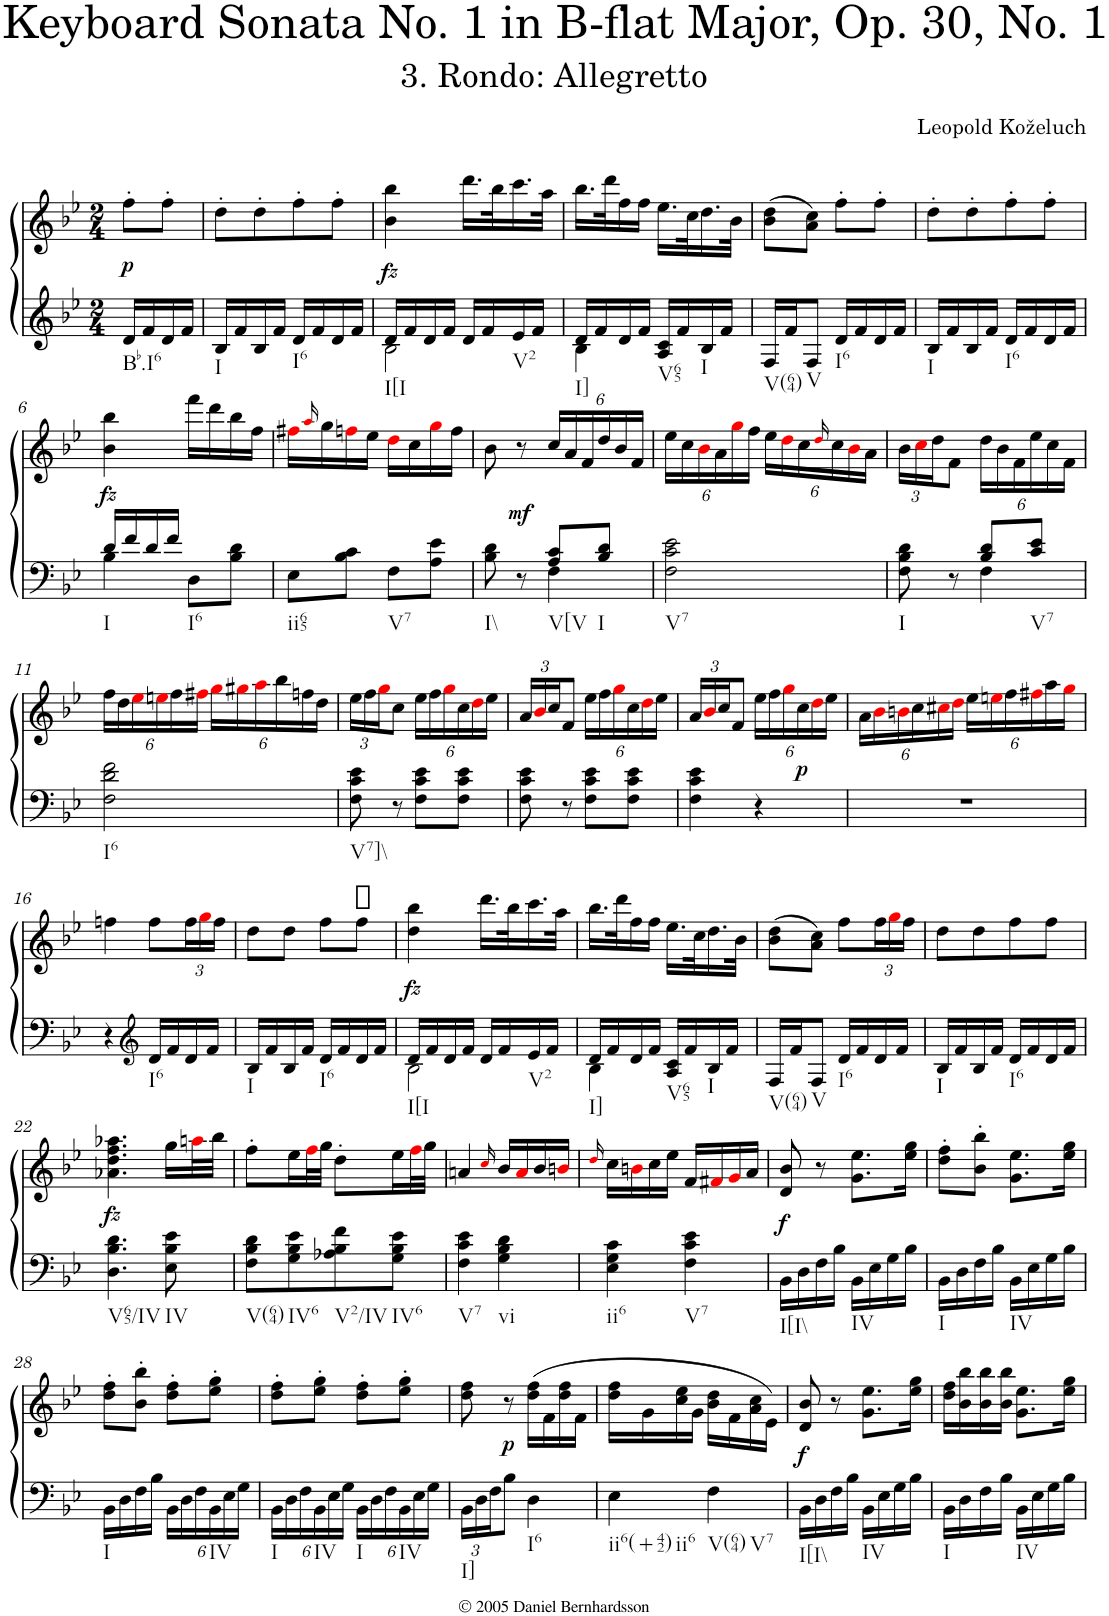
**kern	**kern	**dynam
*part1	*part1	*part1
*staff2	*staff1	*staff1/2
*I"Piano	*	*
*I'Pno.	*	*
*clefG2	*clefG2	*
*k[b-e-]	*k[b-e-]	*
*B-:	*B-:	*
*M2/4	*M2/4	*
=	=	=
!LO:TX:b:t=Bb.I6	!	!
!	!	!LO:DY:b
16d/LL	8ff'\L	p
16f/	.	.
16d/	8ff'\J	.
16f/JJ	.	.
=1	=1	=1
!LO:TX:b:t=I	!	!
16B-/LL	8dd'\L	.
16f/	.	.
16B-/	8dd'\	.
16f/JJ	.	.
!LO:TX:b:t=I6	!	!
16d/LL	8ff'\	.
16f/	.	.
16d/	8ff'\J	.
16f/JJ	.	.
=2	=2	=2
*^	*	*
!LO:TX:b:t=I[I	!	!	!
!	!	!	!LO:DY:b
16d/LL	2B-\	4b-\ 4bb-\	fz
16f/	.	.	.
16d/	.	.	.
16f/JJ	.	.	.
16d/LL	.	16.ddd\LL	.
16f/	.	.	.
.	.	32bb-\K	.
!LO:TX:b:t=V2	!	!	!
16e-/	.	16.ccc\	.
16f/JJ	.	.	.
.	.	32aa\JJk	.
=3	=3	=3	=3
!LO:TX:b:t=I]	!	!	!
16d/LL	4B-\	16.bb-\LL	.
16f/	.	.	.
.	.	32ddd\K	.
16d/	.	16ff\	.
16f/JJ	.	16ff\JJ	.
!LO:TX:b:t=V65	!	!	!
16A/ 16c/LL	8ryy	16.ee-\LL	.
16f/	.	.	.
.	.	32cc\K	.
!LO:TX:b:t=I	!	!	!
16B-/	8ryy	16.dd\	.
16f/JJ	.	.	.
.	.	32b-\JJk	.
*v	*v	*	*
=4	=4	=4
!LO:TX:b:t=V(64)	!	!
16F/LL	(8b-\ 8dd\L	.
16f/J	.	.
!LO:TX:b:t=V	!	!
8F/J	8a\ 8cc\J)	.
!LO:TX:b:t=I6	!	!
16d/LL	8ff'\L	.
16f/	.	.
16d/	8ff'\J	.
16f/JJ	.	.
=5	=5	=5
!LO:TX:b:t=I	!	!
16B-/LL	8dd'\L	.
16f/	.	.
16B-/	8dd'\	.
16f/JJ	.	.
!LO:TX:b:t=I6	!	!
16d/LL	8ff'\	.
16f/	.	.
16d/	8ff'\J	.
16f/JJ	.	.
!!LO:LB:g=z
=6	=6	=6
*^	*	*
!LO:TX:b:t=I	!	!	!
!	!	!	!LO:DY:b
16d/LL	4B-\	4b-\ 4bb-\	fz
16f/	.	.	.
16d/	.	.	.
16f/JJ	.	.	.
!LO:TX:b:t=I6	!	!	!
8D\L	4ryy	16fff\LL	.
.	.	16ddd\	.
8B-\ 8d\J	.	16bb-\	.
.	.	16ff\JJ	.
*v	*v	*	*
=7	=7	=7
!LO:TX:b:t=ii65	!	!
8E-\L	16ff#Xi\LL	.
.	16qaai/	.
.	16gg\	.
8B-\ 8c\J	16ffni\	.
.	16ee-\JJ	.
!LO:TX:b:t=V7	!	!
8F\L	16ddi\LL	.
.	16cc\	.
8A\ 8e-\J	16ggi\	.
.	16ff\JJ	.
=8	=8	=8
*^	*	*
!LO:TX:b:t=I\\	!	!	!
8B-\ 8d\	4ryy	8b-\	.
!	!	!	!LO:DY:b
8r	.	8r	mf
*	*	*Xbrackettup	*
!LO:TX:b:t=V[V	!	!	!
8A/ 8c/L	4F\	24cc/LL	.
.	.	24a/	.
.	.	24f/	.
!LO:TX:b:t=I	!	!	!
8B-/ 8d/J	.	24dd/	.
.	.	24b-/	.
.	.	24f/JJ	.
*v	*v	*	*
=9	=9	=9
!LO:TX:b:t=V7	!	!
2F\ 2c\ 2e-\	24ee-\LL	.
.	24cc\	.
.	24b-i\	.
.	24a\	.
.	24ggi\	.
.	24ff\JJ	.
.	24ee-\LL	.
.	24ddi\	.
.	24cc\	.
.	16qddi/	.
.	24cc\	.
.	24b-i\	.
.	24a\JJ	.
=10	=10	=10
*^	*	*
!LO:TX:b:t=I	!	!	!
8F\ 8B-\ 8d\	4ryy	24b-\LL	.
.	.	24cci\	.
.	.	24dd\J	.
8r	.	8f\J	.
8B-/ 8d/L	4F\	24dd\LL	.
.	.	24b-\	.
.	.	24f\	.
!LO:TX:b:t=V7	!	!	!
8c/ 8e-/J	.	24ee-\	.
.	.	24cc\	.
.	.	24f\JJ	.
*v	*v	*	*
!!LO:LB:g=z
=11	=11	=11
!LO:TX:b:t=I6	!	!
2F\ 2d\ 2f\	24ff\LL	.
.	24dd\	.
.	24ee-i\	.
.	24eeni\	.
.	24ff\	.
.	24ff#Xi\JJ	.
.	24ggi\LL	.
.	24gg#Xi\	.
.	24aai\	.
.	24bb-\	.
.	24ffn\	.
.	24dd\JJ	.
=12	=12	=12
!LO:TX:b:t=V7]\\	!	!
8F\ 8c\ 8e-\	24ee-\LL	.
.	24ff\	.
.	24ggi\J	.
8r	8cc\J	.
8F\ 8c\ 8e-\L	24ee-\LL	.
.	24ff\	.
.	24ggi\	.
8F\ 8c\ 8e-\J	24cc\	.
.	24ddi\	.
.	24ee-\JJ	.
=13	=13	=13
8F\ 8c\ 8e-\	24a/LL	.
.	24b-i/	.
.	24cc/J	.
8r	8f/J	.
8F\ 8c\ 8e-\L	24ee-\LL	.
.	24ff\	.
.	24ggi\	.
8F\ 8c\ 8e-\J	24cc\	.
.	24ddi\	.
.	24ee-\JJ	.
=14	=14	=14
4F\ 4c\ 4e-\	24a/LL	.
.	24b-i/	.
.	24cc/J	.
.	8f/J	.
4r	24ee-\LL	.
.	24ff\	.
.	24ggi\	.
!	!	!LO:DY:b
.	24cc\	p
.	24ddi\	.
.	24ee-\JJ	.
=15	=15	=15
2r	24a\LL	.
.	24b-i\	.
.	24bni\	.
.	24cc\	.
.	24cc#Xi\	.
.	24ddi\JJ	.
.	24ee-\LL	.
.	24eeni\	.
.	24ff\	.
.	24ff#Xi\	.
.	24aa\	.
.	24ggi\JJ	.
!!LO:LB:g=z
=16	=16	=16
4r	4ffn\	.
*clefG2	*	*
!LO:TX:b:t=I6	!	!
16d/LL	8ff\L	.
16f/	.	.
16d/	24ff\L	.
.	24ggi\	.
16f/JJ	.	.
.	24ff\JJ	.
=17	=17	=17
!LO:TX:b:t=I	!	!
16B-/LL	8dd\L	.
16f/	.	.
16B-/	8dd\J	.
16f/JJ	.	.
!LO:TX:b:t=I6	!	!
16d/LL	8ff\L	.
16f/	.	.
16d/	8ff\J	.
16f/JJ	.	.
=18	=18	=18
*^	*	*
!LO:TX:b:t=I[I	!	!	!
!	!	!	!LO:DY:b
16d/LL	2B-\	4dd\ 4bb-\	fz
16f/	.	.	.
16d/	.	.	.
16f/JJ	.	.	.
16d/LL	.	16.ddd\LL	.
16f/	.	.	.
.	.	32bb-\K	.
!LO:TX:b:t=V2	!	!	!
16e-/	.	16.ccc\	.
16f/JJ	.	.	.
.	.	32aa\JJk	.
=19	=19	=19	=19
!LO:TX:b:t=I]	!	!	!
16d/LL	4B-\	16.bb-\LL	.
16f/	.	.	.
.	.	32ddd\K	.
16d/	.	16ff\	.
16f/JJ	.	16ff\JJ	.
!LO:TX:b:t=V65	!	!	!
16A/ 16c/LL	8ryy	16.ee-\LL	.
16f/	.	.	.
.	.	32cc\K	.
!LO:TX:b:t=I	!	!	!
16B-/	8ryy	16.dd\	.
16f/JJ	.	.	.
.	.	32b-\JJk	.
*v	*v	*	*
=20	=20	=20
!LO:TX:b:t=V(64)	!	!
16F/LL	(8b-\ 8dd\L	.
16f/J	.	.
!LO:TX:b:t=V	!	!
8F/J	8a\ 8cc\J)	.
!LO:TX:b:t=I6	!	!
16d/LL	8ff\L	.
16f/	.	.
16d/	24ff\L	.
.	24ggi\	.
16f/JJ	.	.
.	24ff\JJ	.
=21	=21	=21
!LO:TX:b:t=I	!	!
16B-/LL	8dd\L	.
16f/	.	.
16B-/	8dd\	.
16f/JJ	.	.
!LO:TX:b:t=I6	!	!
16d/LL	8ff\	.
16f/	.	.
16d/	8ff\J	.
16f/JJ	.	.
!!LO:LB:g=z
=22	=22	=22
!LO:TX:b:t=V65/IV	!	!
!	!	!LO:DY:b
4.D\ 4.B-\ 4.d\	4.a-X\ 4.dd\ 4.ff\ 4.aa-X\	fz
!LO:TX:b:t=IV	!	!
8E-\ 8B-\ 8e-\	16gg\LL	.
.	32aani\L	.
.	32bb-\JJJ	.
=23	=23	=23
!LO:TX:b:t=V(64)	!	!
8F\ 8B-\ 8d\L	8ff'\L	.
!LO:TX:b:t=IV6	!	!
8G\ 8B-\ 8e-\	16ee-\L	.
.	32ffi\L	.
.	32gg\JJJ	.
!LO:TX:b:t=V2/IV	!	!
8A-X\ 8B-\ 8f\	8dd'\L	.
!LO:TX:b:t=IV6	!	!
8G\ 8B-\ 8e-\J	16ee-\L	.
.	32ffi\L	.
.	32gg\JJJ	.
=24	=24	=24
!LO:TX:b:t=V7	!	!
4F\ 4c\ 4e-\	4an/	.
.	16qcci/	.
!LO:TX:b:t=vi	!	!
4G\ 4B-\ 4d\	16b-/LL	.
.	16ai/	.
.	16b-/	.
.	16bni/JJ	.
=25	=25	=25
.	16qddi/	.
!LO:TX:b:t=ii6	!	!
4E-\ 4G\ 4c\	16cc\LL	.
.	16bni\	.
.	16cc\	.
.	16ee-\JJ	.
!LO:TX:b:t=V7	!	!
4F\ 4c\ 4e-\	16f/LL	.
.	16f#Xi/	.
.	16gi/	.
.	16a/JJ	.
=26	=26	=26
!LO:TX:b:t=I[I\\	!	!
!	!	!LO:DY:b
16BB-\LL	8d/ 8b-/	f
16D\	.	.
16F\	8r	.
16B-\JJ	.	.
!LO:TX:b:t=IV	!	!
16BB-\LL	8.g\ 8.ee-\L	.
16E-\	.	.
16G\	.	.
16B-\JJ	16ee-\ 16gg\Jk	.
=27	=27	=27
!LO:TX:b:t=I	!	!
16BB-\LL	8dd\' 8ff\'L	.
16D\	.	.
16F\	8b-\' 8bb-\'J	.
16B-\JJ	.	.
!LO:TX:b:t=IV	!	!
16BB-\LL	8.g\ 8.ee-\L	.
16E-\	.	.
16G\	.	.
16B-\JJ	16ee-\ 16gg\Jk	.
!!LO:LB:g=z
=28	=28	=28
!LO:TX:b:t=I	!	!
16BB-\LL	8dd\' 8ff\'L	.
16D\	.	.
16F\	8b-\' 8bb-\'J	.
16B-\JJ	.	.
*Xbrackettup	*	*
24BB-\LL	8dd\' 8ff\'L	.
24D\	.	.
24F\	.	.
!LO:TX:b:t=IV	!	!
24BB-\	8ee-\' 8gg\'J	.
24E-\	.	.
24G\JJ	.	.
=29	=29	=29
!LO:TX:b:t=I	!	!
24BB-\LL	8dd\' 8ff\'L	.
24D\	.	.
24F\	.	.
!LO:TX:b:t=IV	!	!
24BB-\	8ee-\' 8gg\'J	.
24E-\	.	.
24G\JJ	.	.
!LO:TX:b:t=I	!	!
24BB-\LL	8dd\' 8ff\'L	.
24D\	.	.
24F\	.	.
!LO:TX:b:t=IV	!	!
24BB-\	8ee-\' 8gg\'J	.
24E-\	.	.
24G\JJ	.	.
=30	=30	=30
!LO:TX:b:t=I]	!	!
24BB-\LL	8dd\ 8ff\	.
24D\	.	.
24F\J	.	.
!	!	!LO:DY:b
8B-\J	8r	p
!LO:TX:b:t=I6	!	!
4D\	(16dd\ 16ff\LL	.
.	16f\	.
.	16dd\ 16ff\	.
.	16f\JJ	.
=31	=31	=31
!LO:TX:b:t=ii6(+42)	!	!
!LO:TX:b:t=ii6	!	!
4E-\	16dd\ 16ff\LL	.
.	16g\	.
.	16cc\ 16ee-\	.
.	16g\JJ	.
!LO:TX:b:t=V(64)	!	!
!LO:TX:b:t=V7	!	!
4F\	16b-\ 16dd\LL	.
.	16f\	.
.	16a\ 16cc\	.
.	16e-\JJ)	.
=32	=32	=32
!LO:TX:b:t=I[I\\	!	!
!	!	!LO:DY:b
16BB-\LL	8d/ 8b-/	f
16D\	.	.
16F\	8r	.
16B-\JJ	.	.
!LO:TX:b:t=IV	!	!
16BB-\LL	8.g\ 8.ee-\L	.
16E-\	.	.
16G\	.	.
16B-\JJ	16ee-\ 16gg\Jk	.
=33	=33	=33
!LO:TX:b:t=I	!	!
16BB-\LL	16dd\ 16ff\LL	.
16D\	16b-\ 16bb-\	.
16F\	16b-\ 16bb-\	.
16B-\JJ	16b-\ 16bb-\JJ	.
!LO:TX:b:t=IV	!	!
16BB-\LL	8.g\ 8.ee-\L	.
16E-\	.	.
16G\	.	.
16B-\JJ	16ee-\ 16gg\Jk	.
=	=	=
*-	*-	*-
